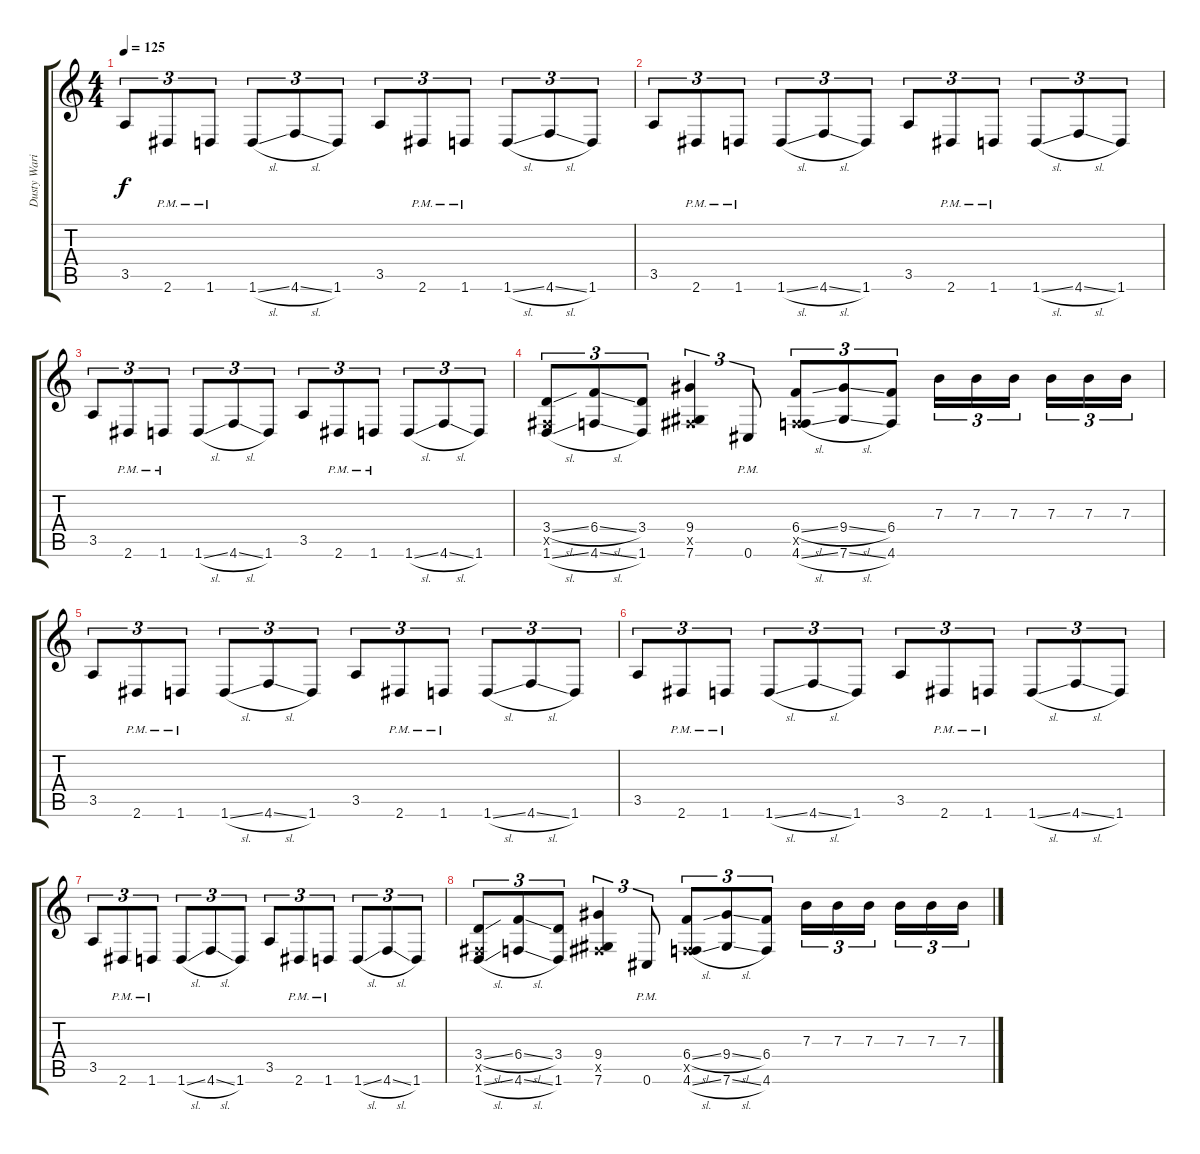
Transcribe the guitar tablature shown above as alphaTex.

\track ("Dusty Waring" "Dusty Wari") {instrument distortionguitar}
\staff {score tabs}
\tuning (Db4 Ab3 E3 B2 Gb2 Db2) {hide}
\ts (4 4)
\tempo 125
\clef g2
\ks c
3.5.8{tu (3 2) dy f} 2.6{pm}.8{tu (3 2)} 1.6{pm}.8{tu (3 2)} 1.6{sl}.8{tu (3 2)} 4.6{sl}.8{tu (3 2)} 1.6.8{tu (3 2)} 3.5.8{tu (3 2)} 2.6{pm}.8{tu (3 2)} 1.6{pm}.8{tu (3 2)} 1.6{sl}.8{tu (3 2)} 4.6{sl}.8{tu (3 2)} 1.6.8{tu (3 2)} |
3.5.8{tu (3 2)} 2.6{pm}.8{tu (3 2)} 1.6{pm}.8{tu (3 2)} 1.6{sl}.8{tu (3 2)} 4.6{sl}.8{tu (3 2)} 1.6.8{tu (3 2)} 3.5.8{tu (3 2)} 2.6{pm}.8{tu (3 2)} 1.6{pm}.8{tu (3 2)} 1.6{sl}.8{tu (3 2)} 4.6{sl}.8{tu (3 2)} 1.6.8{tu (3 2)} |
3.5.8{tu (3 2)} 2.6{pm}.8{tu (3 2)} 1.6{pm}.8{tu (3 2)} 1.6{sl}.8{tu (3 2)} 4.6{sl}.8{tu (3 2)} 1.6.8{tu (3 2)} 3.5.8{tu (3 2)} 2.6{pm}.8{tu (3 2)} 1.6{pm}.8{tu (3 2)} 1.6{sl}.8{tu (3 2)} 4.6{sl}.8{tu (3 2)} 1.6.8{tu (3 2)} |
(3.4{sl} 0.5{x} 1.6{sl}).8{tu (3 2)} (6.4{sl} 4.6{sl}).8{tu (3 2)} (3.4 1.6).8{tu (3 2)} (9.4 0.5{x} 7.6).4{tu (3 2)} 0.6{pm}.8{tu (3 2)} (6.4{sl} 0.5{x} 4.6{sl}).8{tu (3 2)} (9.4{sl} 7.6{sl}).8{tu (3 2)} (6.4 4.6).8{tu (3 2)} 7.3.16{tu (3 2)} 7.3.16{tu (3 2)} 7.3.16{tu (3 2) beam splitsecondary} 7.3.16{tu (3 2)} 7.3.16{tu (3 2)} 7.3.16{tu (3 2)} |
3.5.8{tu (3 2)} 2.6{pm}.8{tu (3 2)} 1.6{pm}.8{tu (3 2)} 1.6{sl}.8{tu (3 2)} 4.6{sl}.8{tu (3 2)} 1.6.8{tu (3 2)} 3.5.8{tu (3 2)} 2.6{pm}.8{tu (3 2)} 1.6{pm}.8{tu (3 2)} 1.6{sl}.8{tu (3 2)} 4.6{sl}.8{tu (3 2)} 1.6.8{tu (3 2)} |
3.5.8{tu (3 2)} 2.6{pm}.8{tu (3 2)} 1.6{pm}.8{tu (3 2)} 1.6{sl}.8{tu (3 2)} 4.6{sl}.8{tu (3 2)} 1.6.8{tu (3 2)} 3.5.8{tu (3 2)} 2.6{pm}.8{tu (3 2)} 1.6{pm}.8{tu (3 2)} 1.6{sl}.8{tu (3 2)} 4.6{sl}.8{tu (3 2)} 1.6.8{tu (3 2)} |
3.5.8{tu (3 2)} 2.6{pm}.8{tu (3 2)} 1.6{pm}.8{tu (3 2)} 1.6{sl}.8{tu (3 2)} 4.6{sl}.8{tu (3 2)} 1.6.8{tu (3 2)} 3.5.8{tu (3 2)} 2.6{pm}.8{tu (3 2)} 1.6{pm}.8{tu (3 2)} 1.6{sl}.8{tu (3 2)} 4.6{sl}.8{tu (3 2)} 1.6.8{tu (3 2)} |
(3.4{sl} 0.5{x} 1.6{sl}).8{tu (3 2)} (6.4{sl} 4.6{sl}).8{tu (3 2)} (3.4 1.6).8{tu (3 2)} (9.4 0.5{x} 7.6).4{tu (3 2)} 0.6{pm}.8{tu (3 2)} (6.4{sl} 0.5{x} 4.6{sl}).8{tu (3 2)} (9.4{sl} 7.6{sl}).8{tu (3 2)} (6.4 4.6).8{tu (3 2)} 7.3.16{tu (3 2)} 7.3.16{tu (3 2)} 7.3.16{tu (3 2) beam splitsecondary} 7.3.16{tu (3 2)} 7.3.16{tu (3 2)} 7.3.16{tu (3 2)}
